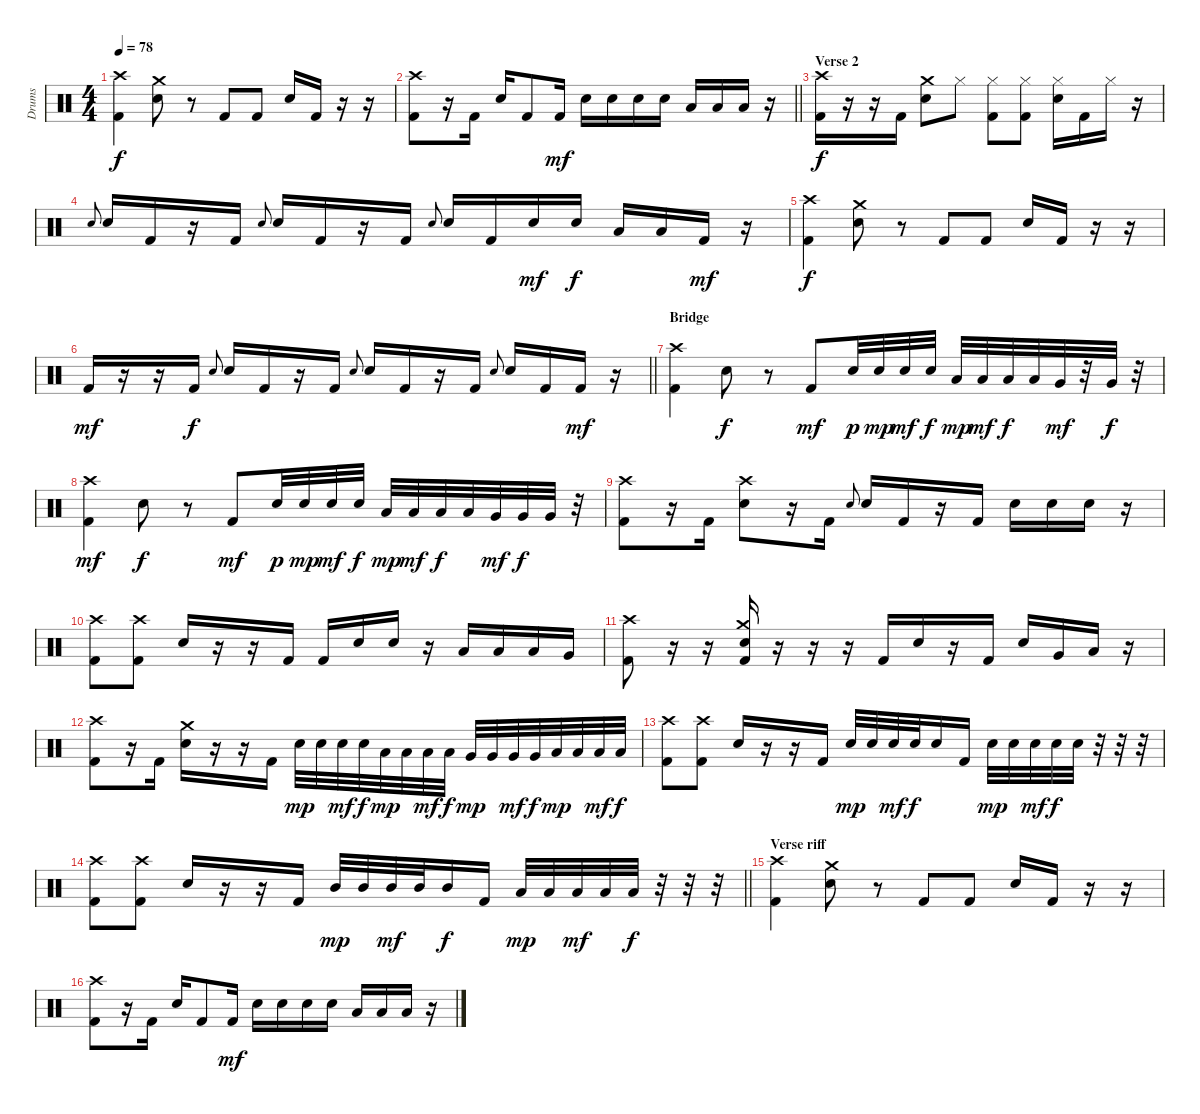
\track ("Drums" "Drums") {instrument percussion}
\staff {score}
\articulation defaults
\ts (4 4)
\tempo 78
\clef neutral
\ks c
("Crash high (hit)" "Kick (hit) 2").4{dy f} ("Crash medium (hit)" "Snare (hit) 2").8 r.8 "Kick (hit) 2".8 "Kick (hit) 2".8 "Snare (hit) 2".16 "Kick (hit) 2".16 r.16 r.16 |
\barLineRight lightlight
("Crash high (hit)" "Kick (hit) 2").8 r.16 "Kick (hit) 2".16 "Snare (hit) 2".16 "Kick (hit) 2".8 "Kick (hit) 2".16{dy mf} "Snare (hit) 2".16 "Snare (hit) 2".16 "Snare (hit) 2".16 "Snare (hit) 2".16 "Low Tom (hit)".16 "Low Tom (hit)".16 "Low Tom (hit)".16 r.16 |
\section ("" "Verse 2")
("Crash high (hit)" "Kick (hit) 2").16{dy f} r.16 r.16 "Kick (hit) 2".16 ("Crash medium (hit)" "Snare (hit) 2").8 "Hi-Hat (closed)".8 ("Hi-Hat (closed)" "Kick (hit) 2").8 ("Hi-Hat (closed)" "Kick (hit) 2").8 ("Hi-Hat (closed)" "Snare (hit) 2").16 "Kick (hit) 2".16 "Hi-Hat (closed)".16 r.16 |
"Snare (hit) 2".8{gr onbeat} "Snare (hit) 2".16 "Kick (hit) 2".16 r.16 "Kick (hit) 2".16 "Snare (hit) 2".8{gr onbeat} "Snare (hit) 2".16 "Kick (hit) 2".16 r.16 "Kick (hit) 2".16 "Snare (hit) 2".8{gr onbeat} "Snare (hit) 2".16 "Kick (hit) 2".16 "Snare (hit) 2".16{dy mf} "Snare (hit) 2".16{dy f} "Low Tom (hit)".16 "Low Tom (hit)".16 "Kick (hit) 2".16{dy mf} r.16 |
("Crash high (hit)" "Kick (hit) 2").4{dy f} ("Crash medium (hit)" "Snare (hit) 2").8 r.8 "Kick (hit) 2".8 "Kick (hit) 2".8 "Snare (hit) 2".16 "Kick (hit) 2".16 r.16 r.16 |
\barLineRight lightlight "Kick (hit) 2".16{dy mf}
r.16 r.16 "Kick (hit) 2".16{dy f} "Snare (hit) 2".8{gr onbeat} "Snare (hit) 2".16 "Kick (hit) 2".16 r.16 "Kick (hit) 2".16 "Snare (hit) 2".8{gr onbeat} "Snare (hit) 2".16 "Kick (hit) 2".16 r.16 "Kick (hit) 2".16 "Snare (hit) 2".8{gr onbeat} "Snare (hit) 2".16 "Kick (hit) 2".16 "Kick (hit) 2".16{dy mf} r.16 |
\section ("" "Bridge")
("Crash high (hit)" "Kick (hit) 2").4 "Snare (hit) 2".8{dy f} r.8 "Kick (hit) 2".8{dy mf} "Snare (hit) 2".32{dy p} "Snare (hit) 2".32{dy mp} "Snare (hit) 2".32{dy mf} "Snare (hit) 2".32{dy f} "Low Tom (hit)".32{dy mp} "Low Tom (hit)".32{dy mf} "Low Tom (hit)".32{dy f} "Low Tom (hit)".32 "Very Low Tom (hit)".32{dy mf} r.32 "Very Low Tom (hit)".32{dy f} r.32 |
("Crash high (hit)" "Kick (hit) 2").4{dy mf} "Snare (hit) 2".8{dy f} r.8 "Kick (hit) 2".8{dy mf} "Snare (hit) 2".32{dy p} "Snare (hit) 2".32{dy mp} "Snare (hit) 2".32{dy mf} "Snare (hit) 2".32{dy f} "Low Tom (hit)".32{dy mp} "Low Tom (hit)".32{dy mf} "Low Tom (hit)".32{dy f} "Low Tom (hit)".32 "Very Low Tom (hit)".32{dy mf} "Very Low Tom (hit)".32{dy f} "Very Low Tom (hit)".32 r.32 |
("Crash high (hit)" "Kick (hit) 2").8 r.16 "Kick (hit) 2".16 ("Crash high (hit)" "Snare (hit) 2").8 r.16 "Kick (hit) 2".16 "Snare (hit) 2".8{gr onbeat} "Snare (hit) 2".16 "Kick (hit) 2".16 r.16 "Kick (hit) 2".16 "Snare (hit) 2".16 "Snare (hit) 2".16 "Snare (hit) 2".16 r.16 |
("Crash high (hit)" "Kick (hit) 2").8 ("Crash high (hit)" "Kick (hit) 2").8 "Snare (hit) 2".16 r.16 r.16 "Kick (hit) 2".16 "Kick (hit) 2".16 "Snare (hit) 2".16 "Snare (hit) 2".16 r.16 "Low Tom (hit)".16 "Low Tom (hit)".16 "Low Tom (hit)".16 "Very Low Tom (hit)".16 |
("Crash high (hit)" "Kick (hit) 2").8 r.16 r.16 ("Crash medium (hit)" "Snare (hit) 2" "Kick (hit) 2").16 r.16 r.16 r.16 "Kick (hit) 2".16 "Snare (hit) 2".16 r.16 "Kick (hit) 2".16 "Snare (hit) 2".16 "Very Low Tom (hit)".16 "Low Tom (hit)".16 r.16 |
("Crash high (hit)" "Kick (hit) 2").8 r.16 "Kick (hit) 2".16 ("Crash medium (hit)" "Snare (hit) 2").16 r.16 r.16 "Kick (hit) 2".16 "Snare (hit) 2".32{dy mp} "Snare (hit) 2".32 "Snare (hit) 2".32{dy mf} "Snare (hit) 2".32{dy f} "Low Tom (hit)".32{dy mp} "Low Tom (hit)".32 "Low Tom (hit)".32{dy mf} "Low Tom (hit)".32{dy f} "Very Low Tom (hit)".32{dy mp} "Very Low Tom (hit)".32 "Very Low Tom (hit)".32{dy mf} "Very Low Tom (hit)".32{dy f} "Low Floor Tom (hit)".32{dy mp} "Low Floor Tom (hit)".32 "Low Floor Tom (hit)".32{dy mf} "Low Floor Tom (hit)".32{dy f} |
("Crash high (hit)" "Kick (hit) 2").8 ("Crash high (hit)" "Kick (hit) 2").8 "Snare (hit) 2".16 r.16 r.16 "Kick (hit) 2".16 "Snare (hit) 2".32{dy mp} "Snare (hit) 2".32 "Snare (hit) 2".32{dy mf} "Snare (hit) 2".32{dy f} "Snare (hit) 2".16 "Kick (hit) 2".16 "Snare (hit) 2".32{dy mp} "Snare (hit) 2".32 "Snare (hit) 2".32{dy mf} "Snare (hit) 2".32{dy f} "Snare (hit) 2".32 r.32 r.32 r.32 |
\barLineRight lightlight
("Crash high (hit)" "Kick (hit) 2").8 ("Crash high (hit)" "Kick (hit) 2").8 "Snare (hit) 2".16 r.16 r.16 "Kick (hit) 2".16 "Mid Tom (hit)".32{dy mp} "Mid Tom (hit)".32 "Mid Tom (hit)".32{dy mf} "Mid Tom (hit)".32 "Mid Tom (hit)".16{dy f} "Kick (hit) 2".16 "Low Tom (hit)".32{dy mp} "Low Tom (hit)".32 "Low Tom (hit)".32{dy mf} "Low Tom (hit)".32 "Low Tom (hit)".32{dy f} r.32 r.32 r.32 |
\section ("" "Verse riff")
("Crash high (hit)" "Kick (hit) 2").4 ("Crash medium (hit)" "Snare (hit) 2").8 r.8 "Kick (hit) 2".8 "Kick (hit) 2".8 "Snare (hit) 2".16 "Kick (hit) 2".16 r.16 r.16 |
("Crash high (hit)" "Kick (hit) 2").8 r.16 "Kick (hit) 2".16 "Snare (hit) 2".16 "Kick (hit) 2".8 "Kick (hit) 2".16{dy mf} "Snare (hit) 2".16 "Snare (hit) 2".16 "Snare (hit) 2".16 "Snare (hit) 2".16 "Low Tom (hit)".16 "Low Tom (hit)".16 "Low Tom (hit)".16 r.16
